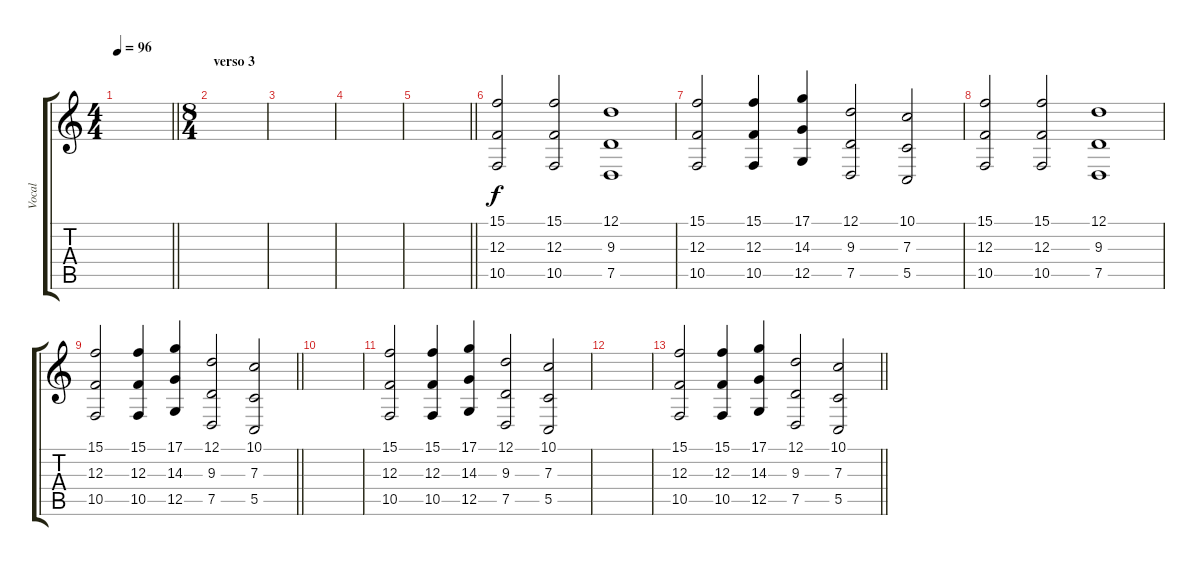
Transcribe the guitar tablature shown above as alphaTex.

\track ("Vocal" "Vocal") {instrument choiraahs}
\staff {score tabs}
\tuning (D4 A3 F3 C3 G2 D2) {hide}
\ts (4 4)
\tempo 96
\clef g2
\barLineRight lightlight
\ks c
|
\ts (8 4)
\section ("" "verso 3")
|
|
|
\barLineRight lightlight
|
(15.1 12.3 10.5).2 (15.1 12.3 10.5).2 (12.1 9.3 7.5).1 |
(15.1 12.3 10.5).2 (15.1 12.3 10.5).4 (17.1 14.3 12.5).4 (12.1 9.3 7.5).2 (10.1 7.3 5.5).2 |
(15.1 12.3 10.5).2 (15.1 12.3 10.5).2 (12.1 9.3 7.5).1 |
\barLineRight lightlight
(15.1 12.3 10.5).2 (15.1 12.3 10.5).4 (17.1 14.3 12.5).4 (12.1 9.3 7.5).2 (10.1 7.3 5.5).2 |
|
(15.1 12.3 10.5).2 (15.1 12.3 10.5).4 (17.1 14.3 12.5).4 (12.1 9.3 7.5).2 (10.1 7.3 5.5).2 |
|
\barLineRight lightlight
(15.1 12.3 10.5).2 (15.1 12.3 10.5).4 (17.1 14.3 12.5).4 (12.1 9.3 7.5).2 (10.1 7.3 5.5).2
